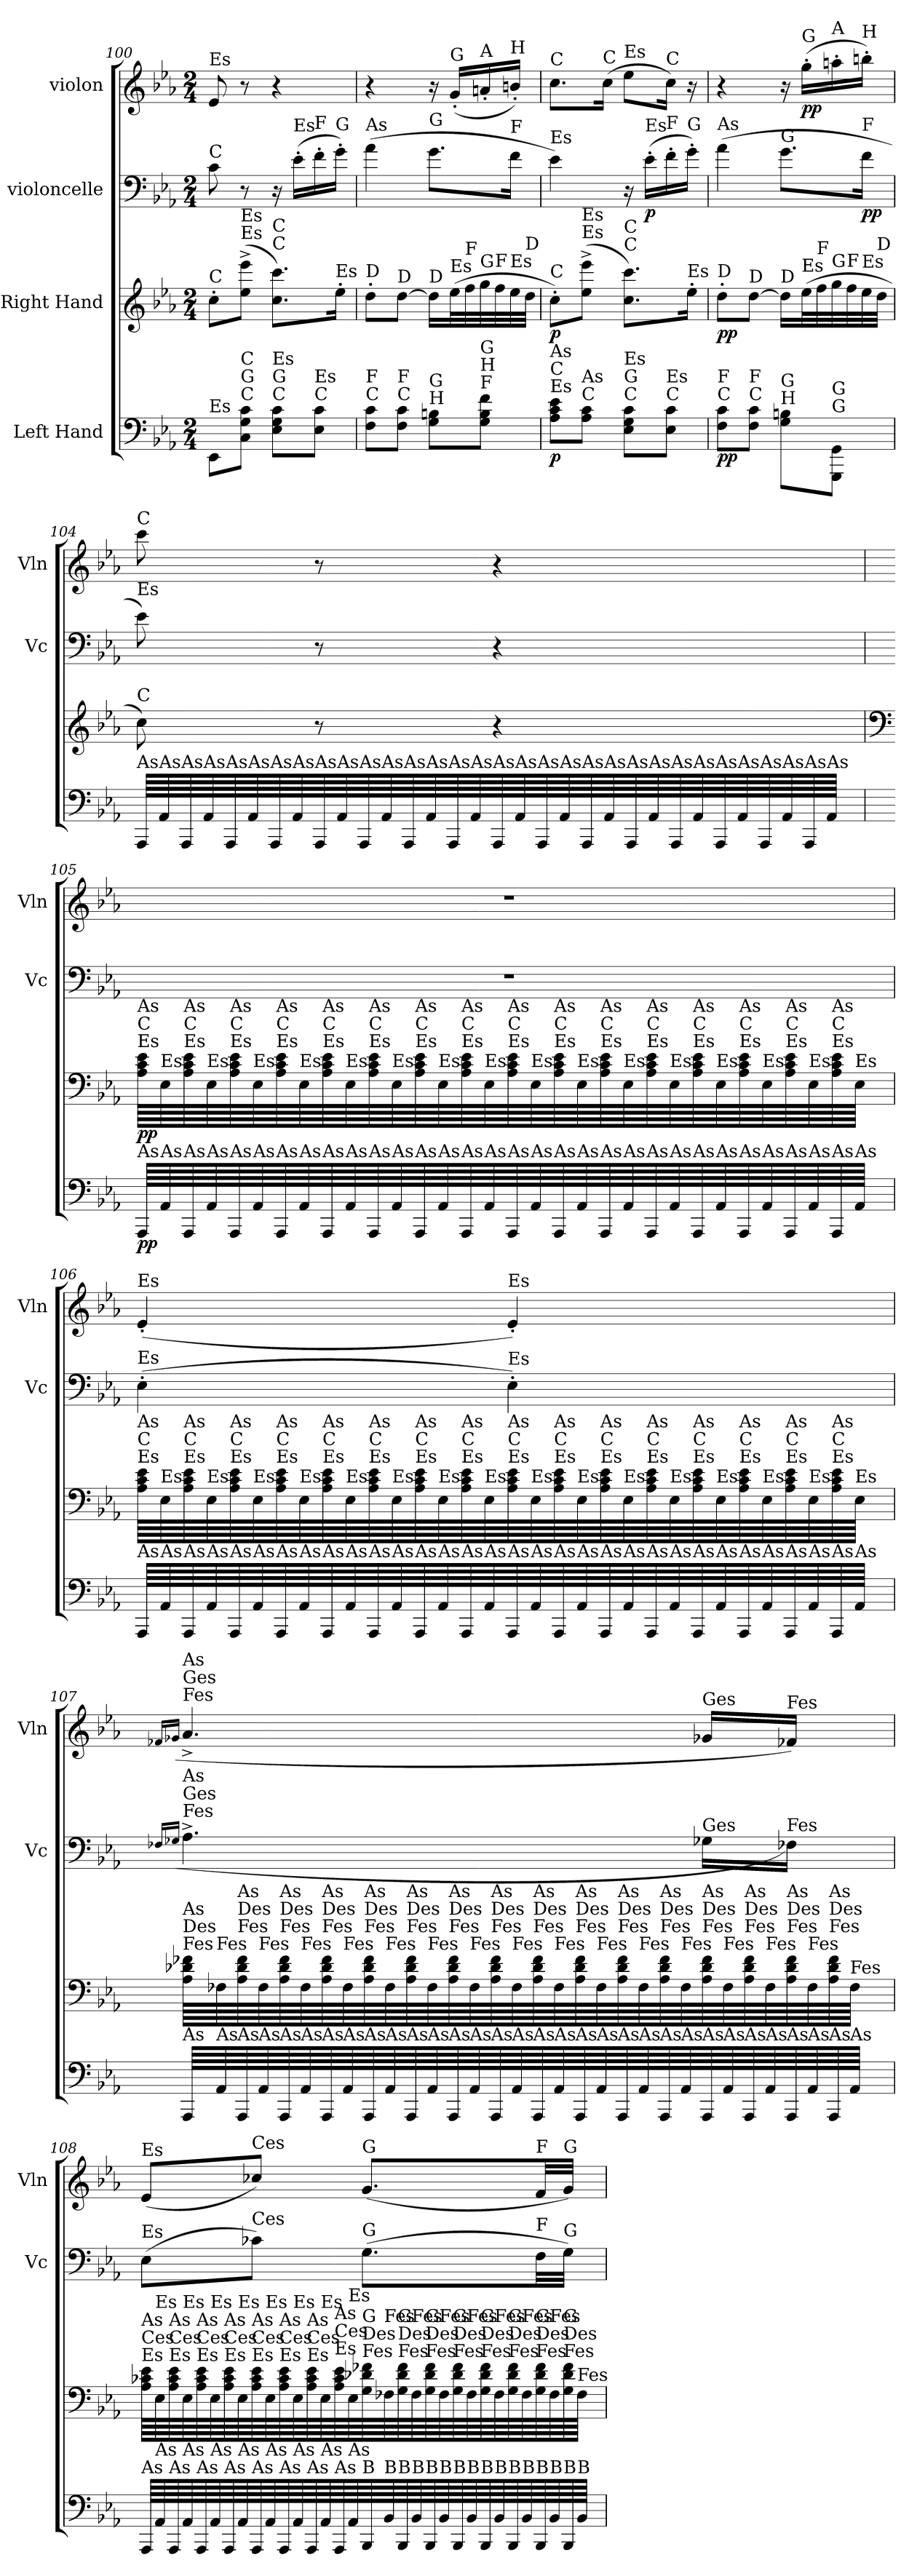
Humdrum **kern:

**kern	**dynam	**kern	**dynam	**kern	**dynam	**kern	**dynam
*part4	*part4	*part3	*part3	*part2	*part2	*part1	*part1
*staff4	*staff4	*staff3	*staff3	*staff2	*staff2	*staff1	*staff1
*I"Left Hand	*	*I"Right Hand	*	*I"violoncelle	*	*I"violon	*
*	*	*	*	*I'Vc	*	*I'Vln	*
*clefF4	*	*clefG2	*	*clefF4	*	*clefG2	*
*k[b-e-a-]	*	*k[b-e-a-]	*	*k[b-e-a-]	*	*k[b-e-a-]	*
*M2/4	*	*M2/4	*	*M2/4	*	*M2/4	*
=100	=100	=100	=100	=100	=100	=100	=100
!	!	!	!	!	!	!LO:TX:a:t=Es	!
!	!	!	!	!LO:TX:a:t=C	!	!	!
!	!	!LO:TX:a:t=C	!	!	!	!	!
!LO:TX:a:t=Es	!	!	!	!	!	!	!
8EE-\L	.	8cc'\L	.	8c\	.	8e-/	.
!	!	!LO:TX:a:t=Es	!	!	!	!	!
!	!	!LO:TX:a:t=Es	!	!	!	!	!
!LO:TX:a:t=C	!	!	!	!	!	!	!
!LO:TX:a:t=G	!	!	!	!	!	!	!
!LO:TX:a:t=C	!	!	!	!	!	!	!
8C\ 8G\ 8c\J	.	(>8ee-\^ 8eee-\^J	.	8r	.	8r	.
!	!	!LO:TX:a:t=C	!	!	!	!	!
!	!	!LO:TX:a:t=C	!	!	!	!	!
!LO:TX:a:t=C	!	!	!	!	!	!	!
!LO:TX:a:t=G	!	!	!	!	!	!	!
!LO:TX:a:t=Es	!	!	!	!	!	!	!
8E-\ 8G\ 8c\L	.	8.cc\ 8.ccc\L)	.	16r	.	4r	.
!	!	!	!	!LO:TX:a:t=Es	!	!	!
.	.	.	.	(>16e-'\LL	.	.	.
!	!	!	!	!LO:TX:a:t=F	!	!	!
!LO:TX:a:t=C	!	!	!	!	!	!	!
!LO:TX:a:t=Es	!	!	!	!	!	!	!
8E-\ 8c\J	.	.	.	16f'\	.	.	.
!	!	!	!	!LO:TX:a:t=G	!	!	!
!	!	!LO:TX:a:t=Es	!	!	!	!	!
.	.	16ee-'\Jk	.	16g'\JJ)	.	.	.
!!LO:LB:g=z
=101	=101	=101	=101	=101	=101	=101	=101
!	!	!	!	!LO:TX:a:t=As	!	!	!
!	!	!LO:TX:a:t=D	!	!	!	!	!
!LO:TX:a:t=C	!	!	!	!	!	!	!
!LO:TX:a:t=F	!	!	!	!	!	!	!
8F\ 8c\L	.	8dd'\L	.	(>4a-\	.	4r	.
!	!	!LO:TX:a:t=D	!	!	!	!	!
!LO:TX:a:t=C	!	!	!	!	!	!	!
!LO:TX:a:t=F	!	!	!	!	!	!	!
8F\ 8c\J	.	[8dd\J	.	.	.	.	.
!	!	!	!	!LO:TX:a:t=G	!	!	!
!	!	!LO:TX:a:t=D	!	!	!	!	!
!LO:TX:a:t=H	!	!	!	!	!	!	!
!LO:TX:a:t=G	!	!	!	!	!	!	!
8G\ 8Bn\L	.	16dd\LL]	.	8.g\L	.	16r	.
!	!	!	!	!	!	!LO:TX:a:t=G	!
!	!	!LO:TX:a:t=Es	!	!	!	!	!
.	.	(>32ee-\L	.	.	.	(<16g'/LL	.
!	!	!LO:TX:a:t=F	!	!	!	!	!
.	.	32ff\	.	.	.	.	.
!	!	!	!	!	!	!LO:TX:a:t=A	!
!	!	!LO:TX:a:t=G	!	!	!	!	!
!LO:TX:a:t=F	!	!	!	!	!	!	!
!LO:TX:a:t=H	!	!	!	!	!	!	!
!LO:TX:a:t=G	!	!	!	!	!	!	!
8G\ 8B\ 8f\J	.	32gg\	.	.	.	16an'/	.
!	!	!LO:TX:a:t=F	!	!	!	!	!
.	.	32ff\	.	.	.	.	.
!	!	!	!	!	!	!LO:TX:a:t=H	!
!	!	!	!	!LO:TX:a:t=F	!	!	!
!	!	!LO:TX:a:t=Es	!	!	!	!	!
.	.	32ee-\	.	16f\Jk	.	16bn'/JJ)	.
!	!	!LO:TX:a:t=D	!	!	!	!	!
.	.	32dd\JJJ	.	.	.	.	.
=102	=102	=102	=102	=102	=102	=102	=102
!	!	!	!	!	!	!LO:TX:a:t=C	!
!	!	!	!	!LO:TX:a:t=Es	!	!	!
!	!	!LO:TX:a:t=C	!	!	!	!	!
!LO:TX:a:t=Es	!	!	!	!	!	!	!
!LO:TX:a:t=C	!	!	!	!	!	!	!
!LO:TX:a:t=As	!	!	!	!	!	!	!
!	!LO:DY:b	!	!LO:DY:b	!	!	!	!
8A-\ 8c\ 8e-\L	p	8cc'\L)	p	4e-\)	.	8.cc\L	.
!	!	!LO:TX:a:t=Es	!	!	!	!	!
!	!	!LO:TX:a:t=Es	!	!	!	!	!
!LO:TX:a:t=C	!	!	!	!	!	!	!
!LO:TX:a:t=As	!	!	!	!	!	!	!
8A-\ 8c\J	.	(>8ee-\^ 8eee-\^J	.	.	.	.	.
!	!	!	!	!	!	!LO:TX:a:t=C	!
.	.	.	.	.	.	(>16cc\Jk	.
!	!	!	!	!	!	!LO:TX:a:t=Es	!
!	!	!LO:TX:a:t=C	!	!	!	!	!
!	!	!LO:TX:a:t=C	!	!	!	!	!
!LO:TX:a:t=C	!	!	!	!	!	!	!
!LO:TX:a:t=G	!	!	!	!	!	!	!
!LO:TX:a:t=Es	!	!	!	!	!	!	!
8E-\ 8G\ 8c\L	.	8.cc\ 8.ccc\L)	.	16r	.	8ee-\L	.
!	!	!	!	!LO:TX:a:t=Es	!	!	!
!	!	!	!	!	!LO:DY:b	!	!
.	.	.	.	(>16e-'\LL	p	.	.
!	!	!	!	!	!	!LO:TX:a:t=C	!
!	!	!	!	!LO:TX:a:t=F	!	!	!
!LO:TX:a:t=C	!	!	!	!	!	!	!
!LO:TX:a:t=Es	!	!	!	!	!	!	!
8E-\ 8c\J	.	.	.	16f'\	.	16cc\Jk)	.
!	!	!	!	!LO:TX:a:t=G	!	!	!
!	!	!LO:TX:a:t=Es	!	!	!	!	!
.	.	16ee-'\Jk	.	16g'\JJ)	.	16r	.
=103	=103	=103	=103	=103	=103	=103	=103
!	!	!	!	!LO:TX:a:t=As	!	!	!
!	!	!LO:TX:a:t=D	!	!	!	!	!
!LO:TX:a:t=C	!	!	!	!	!	!	!
!LO:TX:a:t=F	!	!	!	!	!	!	!
!	!LO:DY:b	!	!LO:DY:b	!	!	!	!
8F\ 8c\L	pp	8dd'\L	pp	(>4a-\	.	4r	.
!	!	!LO:TX:a:t=D	!	!	!	!	!
!LO:TX:a:t=C	!	!	!	!	!	!	!
!LO:TX:a:t=F	!	!	!	!	!	!	!
8F\ 8c\J	.	[8dd\J	.	.	.	.	.
!	!	!	!	!LO:TX:a:t=G	!	!	!
!	!	!LO:TX:a:t=D	!	!	!	!	!
!LO:TX:a:t=H	!	!	!	!	!	!	!
!LO:TX:a:t=G	!	!	!	!	!	!	!
8G\ 8Bn\L	.	16dd\LL]	.	8.g\L	.	16r	.
!	!	!	!	!	!	!LO:TX:a:t=G	!
!	!	!LO:TX:a:t=Es	!	!	!	!	!
!	!	!	!	!	!	!	!LO:DY:b
.	.	(>32ee-\L	.	.	.	(>16gg'\LL	pp
!	!	!LO:TX:a:t=F	!	!	!	!	!
.	.	32ff\	.	.	.	.	.
!	!	!	!	!	!	!LO:TX:a:t=A	!
!	!	!LO:TX:a:t=G	!	!	!	!	!
!LO:TX:a:t=G	!	!	!	!	!	!	!
!LO:TX:a:t=G	!	!	!	!	!	!	!
8GGG\ 8GG\J	.	32gg\	.	.	.	16aan'\	.
!	!	!LO:TX:a:t=F	!	!	!	!	!
.	.	32ff\	.	.	.	.	.
!	!	!	!	!	!	!LO:TX:a:t=H	!
!	!	!	!	!LO:TX:a:t=F	!	!	!
!	!	!LO:TX:a:t=Es	!	!	!	!	!
!	!	!	!	!	!LO:DY:b	!	!
.	.	32ee-\	.	16f\Jk	pp	16bbn'\JJ)	.
!	!	!LO:TX:a:t=D	!	!	!	!	!
.	.	32dd\JJJ	.	.	.	.	.
!!LO:PB:g=z
=104	=104	=104	=104	=104	=104	=104	=104
!	!	!	!	!	!	!LO:TX:a:t=C	!
!	!	!	!	!LO:TX:a:t=Es	!	!	!
!	!	!LO:TX:a:t=C	!	!	!	!	!
!LO:TX:a:t=As	!	!	!	!	!	!	!
64AAA-/LLLL	.	8cc\)	.	8e-\)	.	8ccc\	.
!LO:TX:a:t=As	!	!	!	!	!	!	!
64AA-/	.	.	.	.	.	.	.
!LO:TX:a:t=As	!	!	!	!	!	!	!
64AAA-/	.	.	.	.	.	.	.
!LO:TX:a:t=As	!	!	!	!	!	!	!
64AA-/	.	.	.	.	.	.	.
!LO:TX:a:t=As	!	!	!	!	!	!	!
64AAA-/	.	.	.	.	.	.	.
!LO:TX:a:t=As	!	!	!	!	!	!	!
64AA-/	.	.	.	.	.	.	.
!LO:TX:a:t=As	!	!	!	!	!	!	!
64AAA-/	.	.	.	.	.	.	.
!LO:TX:a:t=As	!	!	!	!	!	!	!
64AA-/	.	.	.	.	.	.	.
!LO:TX:a:t=As	!	!	!	!	!	!	!
64AAA-/	.	8r	.	8r	.	8r	.
!LO:TX:a:t=As	!	!	!	!	!	!	!
64AA-/	.	.	.	.	.	.	.
!LO:TX:a:t=As	!	!	!	!	!	!	!
64AAA-/	.	.	.	.	.	.	.
!LO:TX:a:t=As	!	!	!	!	!	!	!
64AA-/	.	.	.	.	.	.	.
!LO:TX:a:t=As	!	!	!	!	!	!	!
64AAA-/	.	.	.	.	.	.	.
!LO:TX:a:t=As	!	!	!	!	!	!	!
64AA-/	.	.	.	.	.	.	.
!LO:TX:a:t=As	!	!	!	!	!	!	!
64AAA-/	.	.	.	.	.	.	.
!LO:TX:a:t=As	!	!	!	!	!	!	!
64AA-/	.	.	.	.	.	.	.
!LO:TX:a:t=As	!	!	!	!	!	!	!
64AAA-/	.	4r	.	4r	.	4r	.
!LO:TX:a:t=As	!	!	!	!	!	!	!
64AA-/	.	.	.	.	.	.	.
!LO:TX:a:t=As	!	!	!	!	!	!	!
64AAA-/	.	.	.	.	.	.	.
!LO:TX:a:t=As	!	!	!	!	!	!	!
64AA-/	.	.	.	.	.	.	.
!LO:TX:a:t=As	!	!	!	!	!	!	!
64AAA-/	.	.	.	.	.	.	.
!LO:TX:a:t=As	!	!	!	!	!	!	!
64AA-/	.	.	.	.	.	.	.
!LO:TX:a:t=As	!	!	!	!	!	!	!
64AAA-/	.	.	.	.	.	.	.
!LO:TX:a:t=As	!	!	!	!	!	!	!
64AA-/	.	.	.	.	.	.	.
!LO:TX:a:t=As	!	!	!	!	!	!	!
64AAA-/	.	.	.	.	.	.	.
!LO:TX:a:t=As	!	!	!	!	!	!	!
64AA-/	.	.	.	.	.	.	.
!LO:TX:a:t=As	!	!	!	!	!	!	!
64AAA-/	.	.	.	.	.	.	.
!LO:TX:a:t=As	!	!	!	!	!	!	!
64AA-/	.	.	.	.	.	.	.
!LO:TX:a:t=As	!	!	!	!	!	!	!
64AAA-/	.	.	.	.	.	.	.
!LO:TX:a:t=As	!	!	!	!	!	!	!
64AA-/	.	.	.	.	.	.	.
!LO:TX:a:t=As	!	!	!	!	!	!	!
64AAA-/	.	.	.	.	.	.	.
!LO:TX:a:t=As	!	!	!	!	!	!	!
64AA-/JJJJ	.	.	.	.	.	.	.
!!LO:LB:g=z
=105	=105	=105	=105	=105	=105	=105	=105
*	*	*clefF4	*	*	*	*	*
!	!	!LO:TX:a:t=Es	!	!	!	!	!
!	!	!LO:TX:a:t=C	!	!	!	!	!
!	!	!LO:TX:a:t=As	!	!	!	!	!
!LO:TX:a:t=As	!	!	!	!	!	!	!
!	!LO:DY:b	!	!LO:DY:b	!	!	!	!
64AAA-/LLLL	pp	64A-\ 64c\ 64e-\LLLL	pp	2r	.	2r	.
!	!	!LO:TX:a:t=Es	!	!	!	!	!
!LO:TX:a:t=As	!	!	!	!	!	!	!
64AA-/	.	64E-\	.	.	.	.	.
!	!	!LO:TX:a:t=Es	!	!	!	!	!
!	!	!LO:TX:a:t=C	!	!	!	!	!
!	!	!LO:TX:a:t=As	!	!	!	!	!
!LO:TX:a:t=As	!	!	!	!	!	!	!
64AAA-/	.	64A-\ 64c\ 64e-\	.	.	.	.	.
!	!	!LO:TX:a:t=Es	!	!	!	!	!
!LO:TX:a:t=As	!	!	!	!	!	!	!
64AA-/	.	64E-\	.	.	.	.	.
!	!	!LO:TX:a:t=Es	!	!	!	!	!
!	!	!LO:TX:a:t=C	!	!	!	!	!
!	!	!LO:TX:a:t=As	!	!	!	!	!
!LO:TX:a:t=As	!	!	!	!	!	!	!
64AAA-/	.	64A-\ 64c\ 64e-\	.	.	.	.	.
!	!	!LO:TX:a:t=Es	!	!	!	!	!
!LO:TX:a:t=As	!	!	!	!	!	!	!
64AA-/	.	64E-\	.	.	.	.	.
!	!	!LO:TX:a:t=Es	!	!	!	!	!
!	!	!LO:TX:a:t=C	!	!	!	!	!
!	!	!LO:TX:a:t=As	!	!	!	!	!
!LO:TX:a:t=As	!	!	!	!	!	!	!
64AAA-/	.	64A-\ 64c\ 64e-\	.	.	.	.	.
!	!	!LO:TX:a:t=Es	!	!	!	!	!
!LO:TX:a:t=As	!	!	!	!	!	!	!
64AA-/	.	64E-\	.	.	.	.	.
!	!	!LO:TX:a:t=Es	!	!	!	!	!
!	!	!LO:TX:a:t=C	!	!	!	!	!
!	!	!LO:TX:a:t=As	!	!	!	!	!
!LO:TX:a:t=As	!	!	!	!	!	!	!
64AAA-/	.	64A-\ 64c\ 64e-\	.	.	.	.	.
!	!	!LO:TX:a:t=Es	!	!	!	!	!
!LO:TX:a:t=As	!	!	!	!	!	!	!
64AA-/	.	64E-\	.	.	.	.	.
!	!	!LO:TX:a:t=Es	!	!	!	!	!
!	!	!LO:TX:a:t=C	!	!	!	!	!
!	!	!LO:TX:a:t=As	!	!	!	!	!
!LO:TX:a:t=As	!	!	!	!	!	!	!
64AAA-/	.	64A-\ 64c\ 64e-\	.	.	.	.	.
!	!	!LO:TX:a:t=Es	!	!	!	!	!
!LO:TX:a:t=As	!	!	!	!	!	!	!
64AA-/	.	64E-\	.	.	.	.	.
!	!	!LO:TX:a:t=Es	!	!	!	!	!
!	!	!LO:TX:a:t=C	!	!	!	!	!
!	!	!LO:TX:a:t=As	!	!	!	!	!
!LO:TX:a:t=As	!	!	!	!	!	!	!
64AAA-/	.	64A-\ 64c\ 64e-\	.	.	.	.	.
!	!	!LO:TX:a:t=Es	!	!	!	!	!
!LO:TX:a:t=As	!	!	!	!	!	!	!
64AA-/	.	64E-\	.	.	.	.	.
!	!	!LO:TX:a:t=Es	!	!	!	!	!
!	!	!LO:TX:a:t=C	!	!	!	!	!
!	!	!LO:TX:a:t=As	!	!	!	!	!
!LO:TX:a:t=As	!	!	!	!	!	!	!
64AAA-/	.	64A-\ 64c\ 64e-\	.	.	.	.	.
!	!	!LO:TX:a:t=Es	!	!	!	!	!
!LO:TX:a:t=As	!	!	!	!	!	!	!
64AA-/	.	64E-\	.	.	.	.	.
!	!	!LO:TX:a:t=Es	!	!	!	!	!
!	!	!LO:TX:a:t=C	!	!	!	!	!
!	!	!LO:TX:a:t=As	!	!	!	!	!
!LO:TX:a:t=As	!	!	!	!	!	!	!
64AAA-/	.	64A-\ 64c\ 64e-\	.	.	.	.	.
!	!	!LO:TX:a:t=Es	!	!	!	!	!
!LO:TX:a:t=As	!	!	!	!	!	!	!
64AA-/	.	64E-\	.	.	.	.	.
!	!	!LO:TX:a:t=Es	!	!	!	!	!
!	!	!LO:TX:a:t=C	!	!	!	!	!
!	!	!LO:TX:a:t=As	!	!	!	!	!
!LO:TX:a:t=As	!	!	!	!	!	!	!
64AAA-/	.	64A-\ 64c\ 64e-\	.	.	.	.	.
!	!	!LO:TX:a:t=Es	!	!	!	!	!
!LO:TX:a:t=As	!	!	!	!	!	!	!
64AA-/	.	64E-\	.	.	.	.	.
!	!	!LO:TX:a:t=Es	!	!	!	!	!
!	!	!LO:TX:a:t=C	!	!	!	!	!
!	!	!LO:TX:a:t=As	!	!	!	!	!
!LO:TX:a:t=As	!	!	!	!	!	!	!
64AAA-/	.	64A-\ 64c\ 64e-\	.	.	.	.	.
!	!	!LO:TX:a:t=Es	!	!	!	!	!
!LO:TX:a:t=As	!	!	!	!	!	!	!
64AA-/	.	64E-\	.	.	.	.	.
!	!	!LO:TX:a:t=Es	!	!	!	!	!
!	!	!LO:TX:a:t=C	!	!	!	!	!
!	!	!LO:TX:a:t=As	!	!	!	!	!
!LO:TX:a:t=As	!	!	!	!	!	!	!
64AAA-/	.	64A-\ 64c\ 64e-\	.	.	.	.	.
!	!	!LO:TX:a:t=Es	!	!	!	!	!
!LO:TX:a:t=As	!	!	!	!	!	!	!
64AA-/	.	64E-\	.	.	.	.	.
!	!	!LO:TX:a:t=Es	!	!	!	!	!
!	!	!LO:TX:a:t=C	!	!	!	!	!
!	!	!LO:TX:a:t=As	!	!	!	!	!
!LO:TX:a:t=As	!	!	!	!	!	!	!
64AAA-/	.	64A-\ 64c\ 64e-\	.	.	.	.	.
!	!	!LO:TX:a:t=Es	!	!	!	!	!
!LO:TX:a:t=As	!	!	!	!	!	!	!
64AA-/	.	64E-\	.	.	.	.	.
!	!	!LO:TX:a:t=Es	!	!	!	!	!
!	!	!LO:TX:a:t=C	!	!	!	!	!
!	!	!LO:TX:a:t=As	!	!	!	!	!
!LO:TX:a:t=As	!	!	!	!	!	!	!
64AAA-/	.	64A-\ 64c\ 64e-\	.	.	.	.	.
!	!	!LO:TX:a:t=Es	!	!	!	!	!
!LO:TX:a:t=As	!	!	!	!	!	!	!
64AA-/	.	64E-\	.	.	.	.	.
!	!	!LO:TX:a:t=Es	!	!	!	!	!
!	!	!LO:TX:a:t=C	!	!	!	!	!
!	!	!LO:TX:a:t=As	!	!	!	!	!
!LO:TX:a:t=As	!	!	!	!	!	!	!
64AAA-/	.	64A-\ 64c\ 64e-\	.	.	.	.	.
!	!	!LO:TX:a:t=Es	!	!	!	!	!
!LO:TX:a:t=As	!	!	!	!	!	!	!
64AA-/	.	64E-\	.	.	.	.	.
!	!	!LO:TX:a:t=Es	!	!	!	!	!
!	!	!LO:TX:a:t=C	!	!	!	!	!
!	!	!LO:TX:a:t=As	!	!	!	!	!
!LO:TX:a:t=As	!	!	!	!	!	!	!
64AAA-/	.	64A-\ 64c\ 64e-\	.	.	.	.	.
!	!	!LO:TX:a:t=Es	!	!	!	!	!
!LO:TX:a:t=As	!	!	!	!	!	!	!
64AA-/JJJJ	.	64E-\JJJJ	.	.	.	.	.
!!LO:LB:g=z
=106	=106	=106	=106	=106	=106	=106	=106
!	!	!	!	!	!	!LO:TX:a:t=Es	!
!	!	!	!	!LO:TX:a:t=Es	!	!	!
!	!	!LO:TX:a:t=Es	!	!	!	!	!
!	!	!LO:TX:a:t=C	!	!	!	!	!
!	!	!LO:TX:a:t=As	!	!	!	!	!
!LO:TX:a:t=As	!	!	!	!	!	!	!
64AAA-/LLLL	.	64A-\ 64c\ 64e-\LLLL	.	(>4E-'\	.	(<4e-'/	.
!	!	!LO:TX:a:t=Es	!	!	!	!	!
!LO:TX:a:t=As	!	!	!	!	!	!	!
64AA-/	.	64E-\	.	.	.	.	.
!	!	!LO:TX:a:t=Es	!	!	!	!	!
!	!	!LO:TX:a:t=C	!	!	!	!	!
!	!	!LO:TX:a:t=As	!	!	!	!	!
!LO:TX:a:t=As	!	!	!	!	!	!	!
64AAA-/	.	64A-\ 64c\ 64e-\	.	.	.	.	.
!	!	!LO:TX:a:t=Es	!	!	!	!	!
!LO:TX:a:t=As	!	!	!	!	!	!	!
64AA-/	.	64E-\	.	.	.	.	.
!	!	!LO:TX:a:t=Es	!	!	!	!	!
!	!	!LO:TX:a:t=C	!	!	!	!	!
!	!	!LO:TX:a:t=As	!	!	!	!	!
!LO:TX:a:t=As	!	!	!	!	!	!	!
64AAA-/	.	64A-\ 64c\ 64e-\	.	.	.	.	.
!	!	!LO:TX:a:t=Es	!	!	!	!	!
!LO:TX:a:t=As	!	!	!	!	!	!	!
64AA-/	.	64E-\	.	.	.	.	.
!	!	!LO:TX:a:t=Es	!	!	!	!	!
!	!	!LO:TX:a:t=C	!	!	!	!	!
!	!	!LO:TX:a:t=As	!	!	!	!	!
!LO:TX:a:t=As	!	!	!	!	!	!	!
64AAA-/	.	64A-\ 64c\ 64e-\	.	.	.	.	.
!	!	!LO:TX:a:t=Es	!	!	!	!	!
!LO:TX:a:t=As	!	!	!	!	!	!	!
64AA-/	.	64E-\	.	.	.	.	.
!	!	!LO:TX:a:t=Es	!	!	!	!	!
!	!	!LO:TX:a:t=C	!	!	!	!	!
!	!	!LO:TX:a:t=As	!	!	!	!	!
!LO:TX:a:t=As	!	!	!	!	!	!	!
64AAA-/	.	64A-\ 64c\ 64e-\	.	.	.	.	.
!	!	!LO:TX:a:t=Es	!	!	!	!	!
!LO:TX:a:t=As	!	!	!	!	!	!	!
64AA-/	.	64E-\	.	.	.	.	.
!	!	!LO:TX:a:t=Es	!	!	!	!	!
!	!	!LO:TX:a:t=C	!	!	!	!	!
!	!	!LO:TX:a:t=As	!	!	!	!	!
!LO:TX:a:t=As	!	!	!	!	!	!	!
64AAA-/	.	64A-\ 64c\ 64e-\	.	.	.	.	.
!	!	!LO:TX:a:t=Es	!	!	!	!	!
!LO:TX:a:t=As	!	!	!	!	!	!	!
64AA-/	.	64E-\	.	.	.	.	.
!	!	!LO:TX:a:t=Es	!	!	!	!	!
!	!	!LO:TX:a:t=C	!	!	!	!	!
!	!	!LO:TX:a:t=As	!	!	!	!	!
!LO:TX:a:t=As	!	!	!	!	!	!	!
64AAA-/	.	64A-\ 64c\ 64e-\	.	.	.	.	.
!	!	!LO:TX:a:t=Es	!	!	!	!	!
!LO:TX:a:t=As	!	!	!	!	!	!	!
64AA-/	.	64E-\	.	.	.	.	.
!	!	!LO:TX:a:t=Es	!	!	!	!	!
!	!	!LO:TX:a:t=C	!	!	!	!	!
!	!	!LO:TX:a:t=As	!	!	!	!	!
!LO:TX:a:t=As	!	!	!	!	!	!	!
64AAA-/	.	64A-\ 64c\ 64e-\	.	.	.	.	.
!	!	!LO:TX:a:t=Es	!	!	!	!	!
!LO:TX:a:t=As	!	!	!	!	!	!	!
64AA-/	.	64E-\	.	.	.	.	.
!	!	!	!	!	!	!LO:TX:a:t=Es	!
!	!	!	!	!LO:TX:a:t=Es	!	!	!
!	!	!LO:TX:a:t=Es	!	!	!	!	!
!	!	!LO:TX:a:t=C	!	!	!	!	!
!	!	!LO:TX:a:t=As	!	!	!	!	!
!LO:TX:a:t=As	!	!	!	!	!	!	!
64AAA-/	.	64A-\ 64c\ 64e-\	.	4E-'\)	.	4e-'/)	.
!	!	!LO:TX:a:t=Es	!	!	!	!	!
!LO:TX:a:t=As	!	!	!	!	!	!	!
64AA-/	.	64E-\	.	.	.	.	.
!	!	!LO:TX:a:t=Es	!	!	!	!	!
!	!	!LO:TX:a:t=C	!	!	!	!	!
!	!	!LO:TX:a:t=As	!	!	!	!	!
!LO:TX:a:t=As	!	!	!	!	!	!	!
64AAA-/	.	64A-\ 64c\ 64e-\	.	.	.	.	.
!	!	!LO:TX:a:t=Es	!	!	!	!	!
!LO:TX:a:t=As	!	!	!	!	!	!	!
64AA-/	.	64E-\	.	.	.	.	.
!	!	!LO:TX:a:t=Es	!	!	!	!	!
!	!	!LO:TX:a:t=C	!	!	!	!	!
!	!	!LO:TX:a:t=As	!	!	!	!	!
!LO:TX:a:t=As	!	!	!	!	!	!	!
64AAA-/	.	64A-\ 64c\ 64e-\	.	.	.	.	.
!	!	!LO:TX:a:t=Es	!	!	!	!	!
!LO:TX:a:t=As	!	!	!	!	!	!	!
64AA-/	.	64E-\	.	.	.	.	.
!	!	!LO:TX:a:t=Es	!	!	!	!	!
!	!	!LO:TX:a:t=C	!	!	!	!	!
!	!	!LO:TX:a:t=As	!	!	!	!	!
!LO:TX:a:t=As	!	!	!	!	!	!	!
64AAA-/	.	64A-\ 64c\ 64e-\	.	.	.	.	.
!	!	!LO:TX:a:t=Es	!	!	!	!	!
!LO:TX:a:t=As	!	!	!	!	!	!	!
64AA-/	.	64E-\	.	.	.	.	.
!	!	!LO:TX:a:t=Es	!	!	!	!	!
!	!	!LO:TX:a:t=C	!	!	!	!	!
!	!	!LO:TX:a:t=As	!	!	!	!	!
!LO:TX:a:t=As	!	!	!	!	!	!	!
64AAA-/	.	64A-\ 64c\ 64e-\	.	.	.	.	.
!	!	!LO:TX:a:t=Es	!	!	!	!	!
!LO:TX:a:t=As	!	!	!	!	!	!	!
64AA-/	.	64E-\	.	.	.	.	.
!	!	!LO:TX:a:t=Es	!	!	!	!	!
!	!	!LO:TX:a:t=C	!	!	!	!	!
!	!	!LO:TX:a:t=As	!	!	!	!	!
!LO:TX:a:t=As	!	!	!	!	!	!	!
64AAA-/	.	64A-\ 64c\ 64e-\	.	.	.	.	.
!	!	!LO:TX:a:t=Es	!	!	!	!	!
!LO:TX:a:t=As	!	!	!	!	!	!	!
64AA-/	.	64E-\	.	.	.	.	.
!	!	!LO:TX:a:t=Es	!	!	!	!	!
!	!	!LO:TX:a:t=C	!	!	!	!	!
!	!	!LO:TX:a:t=As	!	!	!	!	!
!LO:TX:a:t=As	!	!	!	!	!	!	!
64AAA-/	.	64A-\ 64c\ 64e-\	.	.	.	.	.
!	!	!LO:TX:a:t=Es	!	!	!	!	!
!LO:TX:a:t=As	!	!	!	!	!	!	!
64AA-/	.	64E-\	.	.	.	.	.
!	!	!LO:TX:a:t=Es	!	!	!	!	!
!	!	!LO:TX:a:t=C	!	!	!	!	!
!	!	!LO:TX:a:t=As	!	!	!	!	!
!LO:TX:a:t=As	!	!	!	!	!	!	!
64AAA-/	.	64A-\ 64c\ 64e-\	.	.	.	.	.
!	!	!LO:TX:a:t=Es	!	!	!	!	!
!LO:TX:a:t=As	!	!	!	!	!	!	!
64AA-/JJJJ	.	64E-\JJJJ	.	.	.	.	.
!!LO:PB:g=z
=107	=107	=107	=107	=107	=107	=107	=107
.	.	.	.	16qF-X/LL	.	16qf-X/LL	.
.	.	.	.	(<16qG-X/JJ	.	(<16qg-X/JJ	.
!	!	!	!	!	!	!LO:TX:a:t=Fes	!
!	!	!	!	!	!	!LO:TX:a:t=Ges	!
!	!	!	!	!	!	!LO:TX:a:t=As	!
!	!	!	!	!LO:TX:a:t=Fes	!	!	!
!	!	!	!	!LO:TX:a:t=Ges	!	!	!
!	!	!	!	!LO:TX:a:t=As	!	!	!
!	!	!LO:TX:a:t=Fes	!	!	!	!	!
!	!	!LO:TX:a:t=Des	!	!	!	!	!
!	!	!LO:TX:a:t=As	!	!	!	!	!
!LO:TX:a:t=As	!	!	!	!	!	!	!
64AAA-/LLLL	.	64A-\ 64d-X\ 64f-X\LLLL	.	4.A-^\	.	4.a-^/	.
!	!	!LO:TX:a:t=Fes	!	!	!	!	!
!LO:TX:a:t=As	!	!	!	!	!	!	!
64AA-/	.	64F-X\	.	.	.	.	.
!	!	!LO:TX:a:t=Fes	!	!	!	!	!
!	!	!LO:TX:a:t=Des	!	!	!	!	!
!	!	!LO:TX:a:t=As	!	!	!	!	!
!LO:TX:a:t=As	!	!	!	!	!	!	!
64AAA-/	.	64A-\ 64d-\ 64f-\	.	.	.	.	.
!	!	!LO:TX:a:t=Fes	!	!	!	!	!
!LO:TX:a:t=As	!	!	!	!	!	!	!
64AA-/	.	64F-\	.	.	.	.	.
!	!	!LO:TX:a:t=Fes	!	!	!	!	!
!	!	!LO:TX:a:t=Des	!	!	!	!	!
!	!	!LO:TX:a:t=As	!	!	!	!	!
!LO:TX:a:t=As	!	!	!	!	!	!	!
64AAA-/	.	64A-\ 64d-\ 64f-\	.	.	.	.	.
!	!	!LO:TX:a:t=Fes	!	!	!	!	!
!LO:TX:a:t=As	!	!	!	!	!	!	!
64AA-/	.	64F-\	.	.	.	.	.
!	!	!LO:TX:a:t=Fes	!	!	!	!	!
!	!	!LO:TX:a:t=Des	!	!	!	!	!
!	!	!LO:TX:a:t=As	!	!	!	!	!
!LO:TX:a:t=As	!	!	!	!	!	!	!
64AAA-/	.	64A-\ 64d-\ 64f-\	.	.	.	.	.
!	!	!LO:TX:a:t=Fes	!	!	!	!	!
!LO:TX:a:t=As	!	!	!	!	!	!	!
64AA-/	.	64F-\	.	.	.	.	.
!	!	!LO:TX:a:t=Fes	!	!	!	!	!
!	!	!LO:TX:a:t=Des	!	!	!	!	!
!	!	!LO:TX:a:t=As	!	!	!	!	!
!LO:TX:a:t=As	!	!	!	!	!	!	!
64AAA-/	.	64A-\ 64d-\ 64f-\	.	.	.	.	.
!	!	!LO:TX:a:t=Fes	!	!	!	!	!
!LO:TX:a:t=As	!	!	!	!	!	!	!
64AA-/	.	64F-\	.	.	.	.	.
!	!	!LO:TX:a:t=Fes	!	!	!	!	!
!	!	!LO:TX:a:t=Des	!	!	!	!	!
!	!	!LO:TX:a:t=As	!	!	!	!	!
!LO:TX:a:t=As	!	!	!	!	!	!	!
64AAA-/	.	64A-\ 64d-\ 64f-\	.	.	.	.	.
!	!	!LO:TX:a:t=Fes	!	!	!	!	!
!LO:TX:a:t=As	!	!	!	!	!	!	!
64AA-/	.	64F-\	.	.	.	.	.
!	!	!LO:TX:a:t=Fes	!	!	!	!	!
!	!	!LO:TX:a:t=Des	!	!	!	!	!
!	!	!LO:TX:a:t=As	!	!	!	!	!
!LO:TX:a:t=As	!	!	!	!	!	!	!
64AAA-/	.	64A-\ 64d-\ 64f-\	.	.	.	.	.
!	!	!LO:TX:a:t=Fes	!	!	!	!	!
!LO:TX:a:t=As	!	!	!	!	!	!	!
64AA-/	.	64F-\	.	.	.	.	.
!	!	!LO:TX:a:t=Fes	!	!	!	!	!
!	!	!LO:TX:a:t=Des	!	!	!	!	!
!	!	!LO:TX:a:t=As	!	!	!	!	!
!LO:TX:a:t=As	!	!	!	!	!	!	!
64AAA-/	.	64A-\ 64d-\ 64f-\	.	.	.	.	.
!	!	!LO:TX:a:t=Fes	!	!	!	!	!
!LO:TX:a:t=As	!	!	!	!	!	!	!
64AA-/	.	64F-\	.	.	.	.	.
!	!	!LO:TX:a:t=Fes	!	!	!	!	!
!	!	!LO:TX:a:t=Des	!	!	!	!	!
!	!	!LO:TX:a:t=As	!	!	!	!	!
!LO:TX:a:t=As	!	!	!	!	!	!	!
64AAA-/	.	64A-\ 64d-\ 64f-\	.	.	.	.	.
!	!	!LO:TX:a:t=Fes	!	!	!	!	!
!LO:TX:a:t=As	!	!	!	!	!	!	!
64AA-/	.	64F-\	.	.	.	.	.
!	!	!LO:TX:a:t=Fes	!	!	!	!	!
!	!	!LO:TX:a:t=Des	!	!	!	!	!
!	!	!LO:TX:a:t=As	!	!	!	!	!
!LO:TX:a:t=As	!	!	!	!	!	!	!
64AAA-/	.	64A-\ 64d-\ 64f-\	.	.	.	.	.
!	!	!LO:TX:a:t=Fes	!	!	!	!	!
!LO:TX:a:t=As	!	!	!	!	!	!	!
64AA-/	.	64F-\	.	.	.	.	.
!	!	!LO:TX:a:t=Fes	!	!	!	!	!
!	!	!LO:TX:a:t=Des	!	!	!	!	!
!	!	!LO:TX:a:t=As	!	!	!	!	!
!LO:TX:a:t=As	!	!	!	!	!	!	!
64AAA-/	.	64A-\ 64d-\ 64f-\	.	.	.	.	.
!	!	!LO:TX:a:t=Fes	!	!	!	!	!
!LO:TX:a:t=As	!	!	!	!	!	!	!
64AA-/	.	64F-\	.	.	.	.	.
!	!	!LO:TX:a:t=Fes	!	!	!	!	!
!	!	!LO:TX:a:t=Des	!	!	!	!	!
!	!	!LO:TX:a:t=As	!	!	!	!	!
!LO:TX:a:t=As	!	!	!	!	!	!	!
64AAA-/	.	64A-\ 64d-\ 64f-\	.	.	.	.	.
!	!	!LO:TX:a:t=Fes	!	!	!	!	!
!LO:TX:a:t=As	!	!	!	!	!	!	!
64AA-/	.	64F-\	.	.	.	.	.
!	!	!	!	!	!	!LO:TX:a:t=Ges	!
!	!	!	!	!LO:TX:a:t=Ges	!	!	!
!	!	!LO:TX:a:t=Fes	!	!	!	!	!
!	!	!LO:TX:a:t=Des	!	!	!	!	!
!	!	!LO:TX:a:t=As	!	!	!	!	!
!LO:TX:a:t=As	!	!	!	!	!	!	!
64AAA-/	.	64A-\ 64d-\ 64f-\	.	16G-\LL	.	16g-/LL	.
!	!	!LO:TX:a:t=Fes	!	!	!	!	!
!LO:TX:a:t=As	!	!	!	!	!	!	!
64AA-/	.	64F-\	.	.	.	.	.
!	!	!LO:TX:a:t=Fes	!	!	!	!	!
!	!	!LO:TX:a:t=Des	!	!	!	!	!
!	!	!LO:TX:a:t=As	!	!	!	!	!
!LO:TX:a:t=As	!	!	!	!	!	!	!
64AAA-/	.	64A-\ 64d-\ 64f-\	.	.	.	.	.
!	!	!LO:TX:a:t=Fes	!	!	!	!	!
!LO:TX:a:t=As	!	!	!	!	!	!	!
64AA-/	.	64F-\	.	.	.	.	.
!	!	!	!	!	!	!LO:TX:a:t=Fes	!
!	!	!	!	!LO:TX:a:t=Fes	!	!	!
!	!	!LO:TX:a:t=Fes	!	!	!	!	!
!	!	!LO:TX:a:t=Des	!	!	!	!	!
!	!	!LO:TX:a:t=As	!	!	!	!	!
!LO:TX:a:t=As	!	!	!	!	!	!	!
64AAA-/	.	64A-\ 64d-\ 64f-\	.	16F-\JJ)	.	16f-/JJ)	.
!	!	!LO:TX:a:t=Fes	!	!	!	!	!
!LO:TX:a:t=As	!	!	!	!	!	!	!
64AA-/	.	64F-\	.	.	.	.	.
!	!	!LO:TX:a:t=Fes	!	!	!	!	!
!	!	!LO:TX:a:t=Des	!	!	!	!	!
!	!	!LO:TX:a:t=As	!	!	!	!	!
!LO:TX:a:t=As	!	!	!	!	!	!	!
64AAA-/	.	64A-\ 64d-\ 64f-\	.	.	.	.	.
!	!	!LO:TX:a:t=Fes	!	!	!	!	!
!LO:TX:a:t=As	!	!	!	!	!	!	!
64AA-/JJJJ	.	64F-\JJJJ	.	.	.	.	.
!!LO:LB:g=z
=108	=108	=108	=108	=108	=108	=108	=108
!	!	!	!	!	!	!LO:TX:a:t=Es	!
!	!	!	!	!LO:TX:a:t=Es	!	!	!
!	!	!LO:TX:a:t=Es	!	!	!	!	!
!	!	!LO:TX:a:t=Ces	!	!	!	!	!
!	!	!LO:TX:a:t=As	!	!	!	!	!
!LO:TX:a:t=As	!	!	!	!	!	!	!
64AAA-/LLLL	.	64A-\ 64c-X\ 64e-\LLLL	.	(>8E-\L	.	(<8e-/L	.
!	!	!LO:TX:a:t=Es	!	!	!	!	!
!LO:TX:a:t=As	!	!	!	!	!	!	!
64AA-/	.	64E-\	.	.	.	.	.
!	!	!LO:TX:a:t=Es	!	!	!	!	!
!	!	!LO:TX:a:t=Ces	!	!	!	!	!
!	!	!LO:TX:a:t=As	!	!	!	!	!
!LO:TX:a:t=As	!	!	!	!	!	!	!
64AAA-/	.	64A-\ 64c-\ 64e-\	.	.	.	.	.
!	!	!LO:TX:a:t=Es	!	!	!	!	!
!LO:TX:a:t=As	!	!	!	!	!	!	!
64AA-/	.	64E-\	.	.	.	.	.
!	!	!LO:TX:a:t=Es	!	!	!	!	!
!	!	!LO:TX:a:t=Ces	!	!	!	!	!
!	!	!LO:TX:a:t=As	!	!	!	!	!
!LO:TX:a:t=As	!	!	!	!	!	!	!
64AAA-/	.	64A-\ 64c-\ 64e-\	.	.	.	.	.
!	!	!LO:TX:a:t=Es	!	!	!	!	!
!LO:TX:a:t=As	!	!	!	!	!	!	!
64AA-/	.	64E-\	.	.	.	.	.
!	!	!LO:TX:a:t=Es	!	!	!	!	!
!	!	!LO:TX:a:t=Ces	!	!	!	!	!
!	!	!LO:TX:a:t=As	!	!	!	!	!
!LO:TX:a:t=As	!	!	!	!	!	!	!
64AAA-/	.	64A-\ 64c-\ 64e-\	.	.	.	.	.
!	!	!LO:TX:a:t=Es	!	!	!	!	!
!LO:TX:a:t=As	!	!	!	!	!	!	!
64AA-/	.	64E-\	.	.	.	.	.
!	!	!	!	!	!	!LO:TX:a:t=Ces	!
!	!	!	!	!LO:TX:a:t=Ces	!	!	!
!	!	!LO:TX:a:t=Es	!	!	!	!	!
!	!	!LO:TX:a:t=Ces	!	!	!	!	!
!	!	!LO:TX:a:t=As	!	!	!	!	!
!LO:TX:a:t=As	!	!	!	!	!	!	!
64AAA-/	.	64A-\ 64c-\ 64e-\	.	8c-X\J)	.	8cc-X/J)	.
!	!	!LO:TX:a:t=Es	!	!	!	!	!
!LO:TX:a:t=As	!	!	!	!	!	!	!
64AA-/	.	64E-\	.	.	.	.	.
!	!	!LO:TX:a:t=Es	!	!	!	!	!
!	!	!LO:TX:a:t=Ces	!	!	!	!	!
!	!	!LO:TX:a:t=As	!	!	!	!	!
!LO:TX:a:t=As	!	!	!	!	!	!	!
64AAA-/	.	64A-\ 64c-\ 64e-\	.	.	.	.	.
!	!	!LO:TX:a:t=Es	!	!	!	!	!
!LO:TX:a:t=As	!	!	!	!	!	!	!
64AA-/	.	64E-\	.	.	.	.	.
!	!	!LO:TX:a:t=Es	!	!	!	!	!
!	!	!LO:TX:a:t=Ces	!	!	!	!	!
!	!	!LO:TX:a:t=As	!	!	!	!	!
!LO:TX:a:t=As	!	!	!	!	!	!	!
64AAA-/	.	64A-\ 64c-\ 64e-\	.	.	.	.	.
!	!	!LO:TX:a:t=Es	!	!	!	!	!
!LO:TX:a:t=As	!	!	!	!	!	!	!
64AA-/	.	64E-\	.	.	.	.	.
!	!	!LO:TX:a:t=Es	!	!	!	!	!
!	!	!LO:TX:a:t=Ces	!	!	!	!	!
!	!	!LO:TX:a:t=As	!	!	!	!	!
!LO:TX:a:t=As	!	!	!	!	!	!	!
64AAA-/	.	64A-\ 64c-\ 64e-\	.	.	.	.	.
!	!	!LO:TX:a:t=Es	!	!	!	!	!
!LO:TX:a:t=As	!	!	!	!	!	!	!
64AA-/	.	64E-\	.	.	.	.	.
!	!	!	!	!	!	!LO:TX:a:t=G	!
!	!	!	!	!LO:TX:a:t=G	!	!	!
!	!	!LO:TX:a:t=Fes	!	!	!	!	!
!	!	!LO:TX:a:t=Des	!	!	!	!	!
!	!	!LO:TX:a:t=G	!	!	!	!	!
!LO:TX:a:t=B	!	!	!	!	!	!	!
64BBB-/	.	64G\ 64d-X\ 64f-X\	.	(>8.G\L	.	(<8.g/L	.
!	!	!LO:TX:a:t=Fes	!	!	!	!	!
!LO:TX:a:t=B	!	!	!	!	!	!	!
64BB-/	.	64F-X\	.	.	.	.	.
!	!	!LO:TX:a:t=Fes	!	!	!	!	!
!	!	!LO:TX:a:t=Des	!	!	!	!	!
!	!	!LO:TX:a:t=G	!	!	!	!	!
!LO:TX:a:t=B	!	!	!	!	!	!	!
64BBB-/	.	64G\ 64d-\ 64f-\	.	.	.	.	.
!	!	!LO:TX:a:t=Fes	!	!	!	!	!
!LO:TX:a:t=B	!	!	!	!	!	!	!
64BB-/	.	64F-\	.	.	.	.	.
!	!	!LO:TX:a:t=Fes	!	!	!	!	!
!	!	!LO:TX:a:t=Des	!	!	!	!	!
!	!	!LO:TX:a:t=G	!	!	!	!	!
!LO:TX:a:t=B	!	!	!	!	!	!	!
64BBB-/	.	64G\ 64d-\ 64f-\	.	.	.	.	.
!	!	!LO:TX:a:t=Fes	!	!	!	!	!
!LO:TX:a:t=B	!	!	!	!	!	!	!
64BB-/	.	64F-\	.	.	.	.	.
!	!	!LO:TX:a:t=Fes	!	!	!	!	!
!	!	!LO:TX:a:t=Des	!	!	!	!	!
!	!	!LO:TX:a:t=G	!	!	!	!	!
!LO:TX:a:t=B	!	!	!	!	!	!	!
64BBB-/	.	64G\ 64d-\ 64f-\	.	.	.	.	.
!	!	!LO:TX:a:t=Fes	!	!	!	!	!
!LO:TX:a:t=B	!	!	!	!	!	!	!
64BB-/	.	64F-\	.	.	.	.	.
!	!	!LO:TX:a:t=Fes	!	!	!	!	!
!	!	!LO:TX:a:t=Des	!	!	!	!	!
!	!	!LO:TX:a:t=G	!	!	!	!	!
!LO:TX:a:t=B	!	!	!	!	!	!	!
64BBB-/	.	64G\ 64d-\ 64f-\	.	.	.	.	.
!	!	!LO:TX:a:t=Fes	!	!	!	!	!
!LO:TX:a:t=B	!	!	!	!	!	!	!
64BB-/	.	64F-\	.	.	.	.	.
!	!	!LO:TX:a:t=Fes	!	!	!	!	!
!	!	!LO:TX:a:t=Des	!	!	!	!	!
!	!	!LO:TX:a:t=G	!	!	!	!	!
!LO:TX:a:t=B	!	!	!	!	!	!	!
64BBB-/	.	64G\ 64d-\ 64f-\	.	.	.	.	.
!	!	!LO:TX:a:t=Fes	!	!	!	!	!
!LO:TX:a:t=B	!	!	!	!	!	!	!
64BB-/	.	64F-\	.	.	.	.	.
!	!	!	!	!	!	!LO:TX:a:t=F	!
!	!	!	!	!LO:TX:a:t=F	!	!	!
!	!	!LO:TX:a:t=Fes	!	!	!	!	!
!	!	!LO:TX:a:t=Des	!	!	!	!	!
!	!	!LO:TX:a:t=G	!	!	!	!	!
!LO:TX:a:t=B	!	!	!	!	!	!	!
64BBB-/	.	64G\ 64d-\ 64f-\	.	32F\LL	.	32f/LL	.
!	!	!LO:TX:a:t=Fes	!	!	!	!	!
!LO:TX:a:t=B	!	!	!	!	!	!	!
64BB-/	.	64F-\	.	.	.	.	.
!	!	!	!	!	!	!LO:TX:a:t=G	!
!	!	!	!	!LO:TX:a:t=G	!	!	!
!	!	!LO:TX:a:t=Fes	!	!	!	!	!
!	!	!LO:TX:a:t=Des	!	!	!	!	!
!	!	!LO:TX:a:t=G	!	!	!	!	!
!LO:TX:a:t=B	!	!	!	!	!	!	!
64BBB-/	.	64G\ 64d-\ 64f-\	.	32G\JJJ)	.	32g/JJJ)	.
!	!	!LO:TX:a:t=Fes	!	!	!	!	!
!LO:TX:a:t=B	!	!	!	!	!	!	!
64BB-/JJJJ	.	64F-\JJJJ	.	.	.	.	.
=	=	=	=	=	=	=	=
*-	*-	*-	*-	*-	*-	*-	*-
